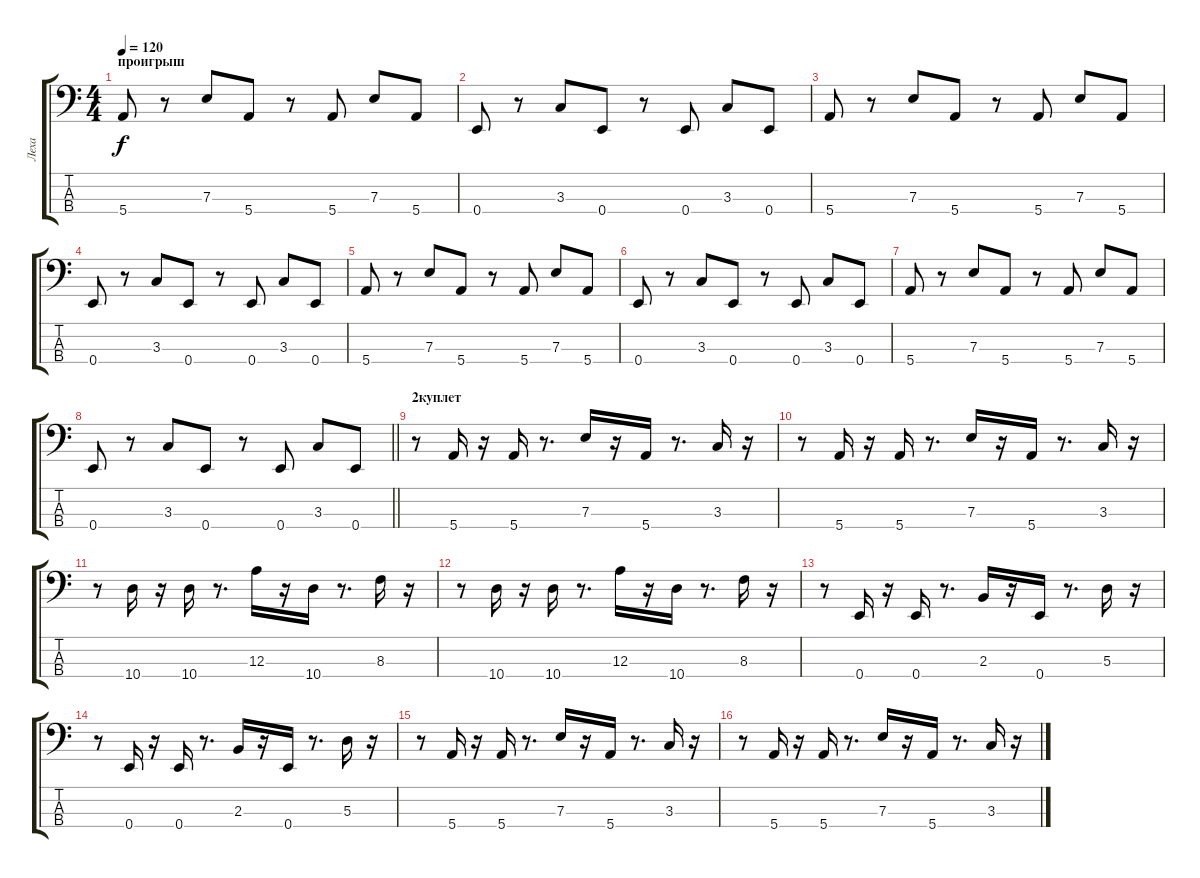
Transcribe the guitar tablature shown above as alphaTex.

\track ("Леха" "Леха") {instrument electricbassfinger}
\staff {score tabs}
\tuning (G2 D2 A1 E1) {hide}
\ts (4 4)
\section ("" "проигрыш")
\tempo 120
\clef f4
\ks c
5.4.8{dy f} r.8 7.3.8 5.4.8 r.8 5.4.8 7.3.8 5.4.8 |
0.4.8 r.8 3.3.8 0.4.8 r.8 0.4.8 3.3.8 0.4.8 |
5.4.8 r.8 7.3.8 5.4.8 r.8 5.4.8 7.3.8 5.4.8 |
0.4.8 r.8 3.3.8 0.4.8 r.8 0.4.8 3.3.8 0.4.8 |
5.4.8 r.8 7.3.8 5.4.8 r.8 5.4.8 7.3.8 5.4.8 |
0.4.8 r.8 3.3.8 0.4.8 r.8 0.4.8 3.3.8 0.4.8 |
5.4.8 r.8 7.3.8 5.4.8 r.8 5.4.8 7.3.8 5.4.8 |
\barLineRight lightlight
0.4.8 r.8 3.3.8 0.4.8 r.8 0.4.8 3.3.8 0.4.8 |
\section ("" "2куплет")
r.8 5.4.16 r.16 5.4.16 r.8{d} 7.3.16 r.16 5.4.16 r.8{d} 3.3.16 r.16 |
r.8 5.4.16 r.16 5.4.16 r.8{d} 7.3.16 r.16 5.4.16 r.8{d} 3.3.16 r.16 |
r.8 10.4.16 r.16 10.4.16 r.8{d} 12.3.16 r.16 10.4.16 r.8{d} 8.3.16 r.16 |
r.8 10.4.16 r.16 10.4.16 r.8{d} 12.3.16 r.16 10.4.16 r.8{d} 8.3.16 r.16 |
r.8 0.4.16 r.16 0.4.16 r.8{d} 2.3.16 r.16 0.4.16 r.8{d} 5.3.16 r.16 |
r.8 0.4.16 r.16 0.4.16 r.8{d} 2.3.16 r.16 0.4.16 r.8{d} 5.3.16 r.16 |
r.8 5.4.16 r.16 5.4.16 r.8{d} 7.3.16 r.16 5.4.16 r.8{d} 3.3.16 r.16 |
r.8 5.4.16 r.16 5.4.16 r.8{d} 7.3.16 r.16 5.4.16 r.8{d} 3.3.16 r.16
